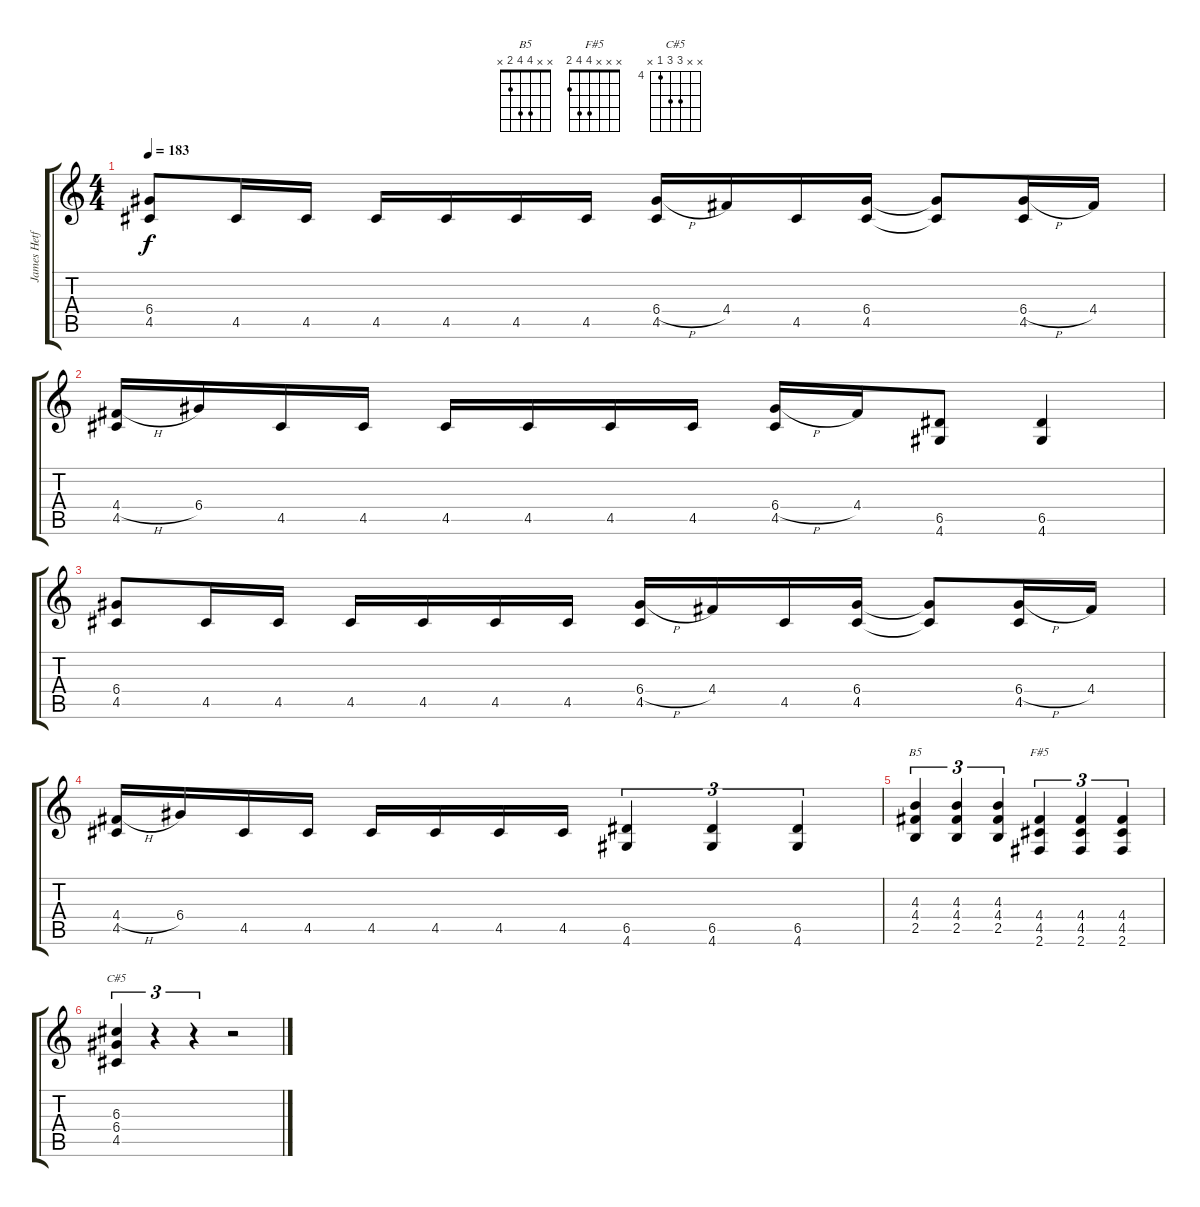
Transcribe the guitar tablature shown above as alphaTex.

\track ("James Hetfield" "James Hetf") {instrument distortionguitar}
\staff {score tabs}
\tuning (E4 B3 G3 D3 A2 E2) {hide}
\chord ("B5" x x 4 4 2 x)
\chord ("F#5" x x x 4 4 2)
\chord ("C#5" x x 6 6 4 x) {firstfret 4}
\ts (4 4)
\tempo 183
\clef g2
\ks c
(6.4 4.5).8{dy f} 4.5.16 4.5.16 4.5.16 4.5.16 4.5.16 4.5.16 (6.4{h} 4.5).16 4.4.16 4.5.16 (6.4 4.5).16 (6.4{t} 4.5{t}).8 (6.4{h} 4.5).16 4.4.16 |
(4.4{h} 4.5).16 6.4.16 4.5.16 4.5.16 4.5.16 4.5.16 4.5.16 4.5.16 (6.4{h} 4.5).16 4.4.16 (6.5 4.6).8 (6.5 4.6).4 |
(6.4 4.5).8 4.5.16 4.5.16 4.5.16 4.5.16 4.5.16 4.5.16 (6.4{h} 4.5).16 4.4.16 4.5.16 (6.4 4.5).16 (6.4{t} 4.5{t}).8 (6.4{h} 4.5).16 4.4.16 |
(4.4{h} 4.5).16 6.4.16 4.5.16 4.5.16 4.5.16 4.5.16 4.5.16 4.5.16 (6.5 4.6).4{tu (3 2)} (6.5 4.6).4{tu (3 2)} (6.5 4.6).4{tu (3 2)} |
(4.3 4.4 2.5).4{tu (3 2) ch "B5"} (4.3 4.4 2.5).4{tu (3 2)} (4.3 4.4 2.5).4{tu (3 2)} (4.4 4.5 2.6).4{tu (3 2) ch "F#5"} (4.4 4.5 2.6).4{tu (3 2)} (4.4 4.5 2.6).4{tu (3 2)} |
(6.3 6.4 4.5).4{tu (3 2) ch "C#5"} r.4{tu (3 2)} r.4{tu (3 2)} r.2
